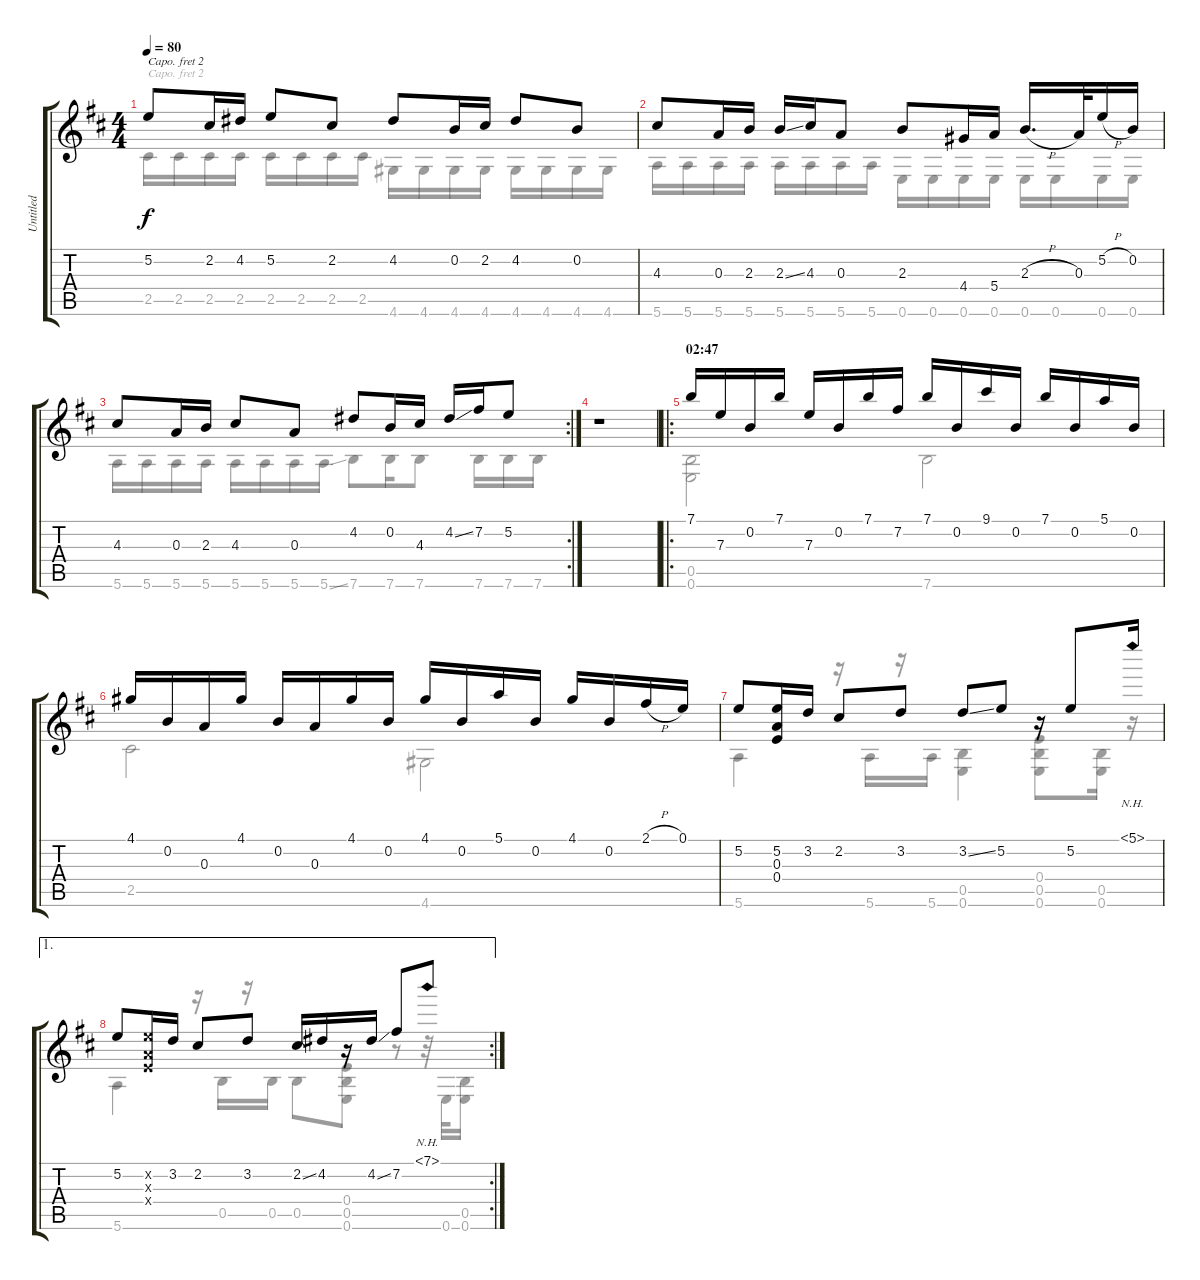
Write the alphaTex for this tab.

\track ("Untitled" "Untitled") {instrument acousticguitarnylon}
\staff {score tabs}
\capo 2
\tuning (D4 A3 G3 D3 A2 D2) {hide}
\voice
\ts (4 4)
\tempo 80
\clef g2
\ks d
5.2.8{dy f} 2.2.16 4.2.16 5.2.8 2.2.8 4.2.8 0.2.16 2.2.16 4.2.8 0.2.8 |
4.3.8 0.3.16 2.3.16 2.3{ss}.16 4.3.16 0.3.8 2.3.8 4.4.16 5.4.16 2.3{h}.16{d} 0.3.32 5.2{h}.16 0.2.16 |
\rc 2
4.3.8 0.3.16 2.3.16 4.3.8 0.3.8 4.2.8 0.2.16 4.3.16 4.2{ss}.16 7.2.16 5.2.8 |
r.1 |
\ro
\section ("" "02:47")
7.1.16 7.3.16 0.2.16 7.1.16 7.3.16 0.2.16 7.1.16 7.2.16 7.1.16 0.2.16 9.1.16 0.2.16 7.1.16 0.2.16 5.1.16 0.2.16 |
4.1.16 0.2.16 0.3.16 4.1.16 0.2.16 0.3.16 4.1.16 0.2.16 4.1.16 0.2.16 5.1.16 0.2.16 4.1.16 0.2.16 2.1{h}.16 0.1.16 |
5.2.8 (5.2 0.3 0.4).16 3.2.16 2.2.8 3.2.8 3.2{ss}.8 5.2.8 r.16 5.2.8 5.1{nh}.16 |
\ae 1
\rc 2
5.2.8 (5.2{x} 0.3{x} 0.4{x}).16 3.2.16 2.2.8 3.2.8 2.2{ss}.16 4.2.16 r.16 4.2{ss}.16 7.2.8 7.1{nh}.8
\voice
\clef g2
\ottava regular
\simile none
\ks d
2.5.16{dy f} 2.5.16 2.5.16 2.5.16 2.5.16 2.5.16 2.5.16 2.5.16 4.6.16 4.6.16 4.6.16 4.6.16 4.6.16 4.6.16 4.6.16 4.6.16 |
5.6.16 5.6.16 5.6.16 5.6.16 5.6.16 5.6.16 5.6.16 5.6.16 0.6.16 0.6.16 0.6.16 0.6.16 0.6.16 0.6.16 0.6.16 0.6.16 |
5.6.16 5.6.16 5.6.16 5.6.16 5.6.16 5.6.16 5.6.16 5.6{ss}.16 7.6.8 7.6.16 7.6.8 7.6.16 7.6.16 7.6.16 |
|
(0.5 0.6).2 7.6.2 |
2.5.2 4.6.2 |
5.6.4 r.16 5.6.16 r.16 5.6.16 (0.5 0.6).4 (0.4 0.5 0.6).8 (0.5 0.6).16 r.16 |
5.6.4 r.16 0.5.16 r.16 0.5.16 0.5.8 (0.4 0.5 0.6).8 r.8 r.32 0.6.32 (0.5 0.6).16
